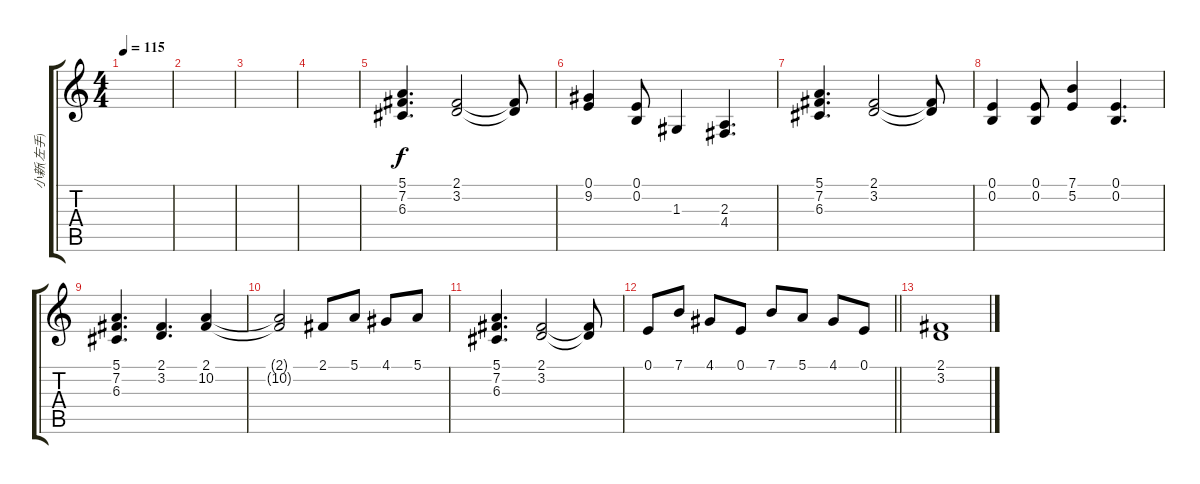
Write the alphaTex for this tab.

\track ("小新(左手)" "小新(左手)") {instrument acousticgrandpiano}
\staff {score tabs}
\tuning (E4 B3 G3 D3 A2 E2) {hide}
\ts (4 4)
\tempo 115
\clef g2
\ks c
|
|
|
|
(5.1 7.2 6.3).4{d} (2.1 3.2).2 (2.1{t} 3.2{t}).8 |
(0.1 9.2).4 (0.1 0.2).8 1.3.4 (2.3 4.4).4{d} |
(5.1 7.2 6.3).4{d} (2.1 3.2).2 (2.1{t} 3.2{t}).8 |
(0.1 0.2).4 (0.1 0.2).8 (7.1 5.2).4 (0.1 0.2).4{d} |
(5.1 7.2 6.3).4{d} (2.1 3.2).4{d} (2.1 10.2).4 |
(2.1{t} 10.2{t}).2 2.1.8 5.1.8 4.1.8 5.1.8 |
(5.1 7.2 6.3).4{d} (2.1 3.2).2 (2.1{t} 3.2{t}).8 |
\barLineRight lightlight
0.1.8 7.1.8 4.1.8 0.1.8 7.1.8 5.1.8 4.1.8 0.1.8 |
(2.1 3.2).1
